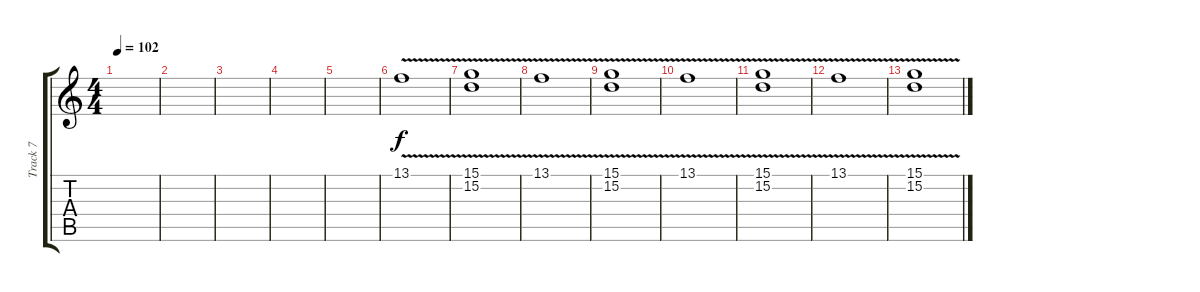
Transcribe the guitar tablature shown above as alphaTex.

\track ("Track 7" "Track 7") {instrument violin}
\staff {score tabs}
\tuning (E4 B3 G3 D3 A2 E2) {hide}
\ts (4 4)
\tempo 102
\clef g2
\ks c
|
|
|
|
|
13.1{v}.1 |
(15.1{v} 15.2{v}).1 |
13.1{v}.1 |
(15.1{v} 15.2{v}).1 |
13.1{v}.1 |
(15.1{v} 15.2{v}).1 |
13.1{v}.1 |
(15.1{v} 15.2{v}).1
